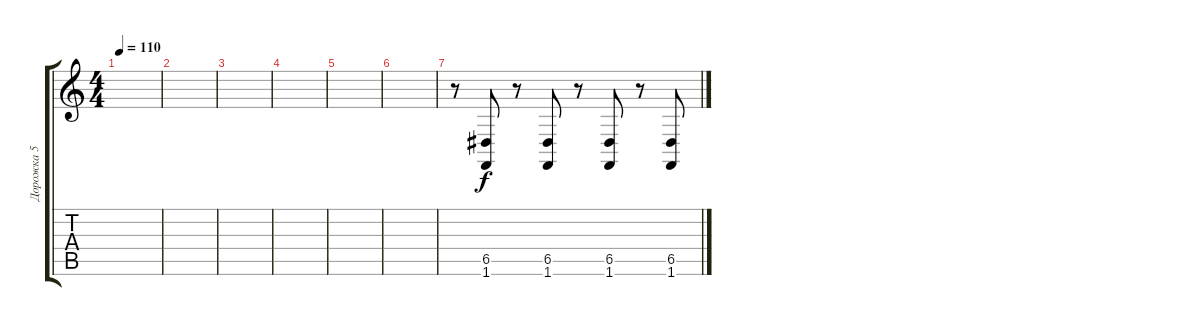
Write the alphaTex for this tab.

\track ("Дорожка 5" "Дорожка 5") {instrument telephonering}
\staff {score tabs}
\tuning (E4 B3 G3 D3 A2 E2) {hide}
\ts (4 4)
\tempo 110
\clef g2
\ks c
|
|
|
|
|
|
r.8{instrument telephonering} (6.5 1.6).8 r.8 (6.5 1.6).8 r.8 (6.5 1.6).8 r.8 (6.5 1.6).8
